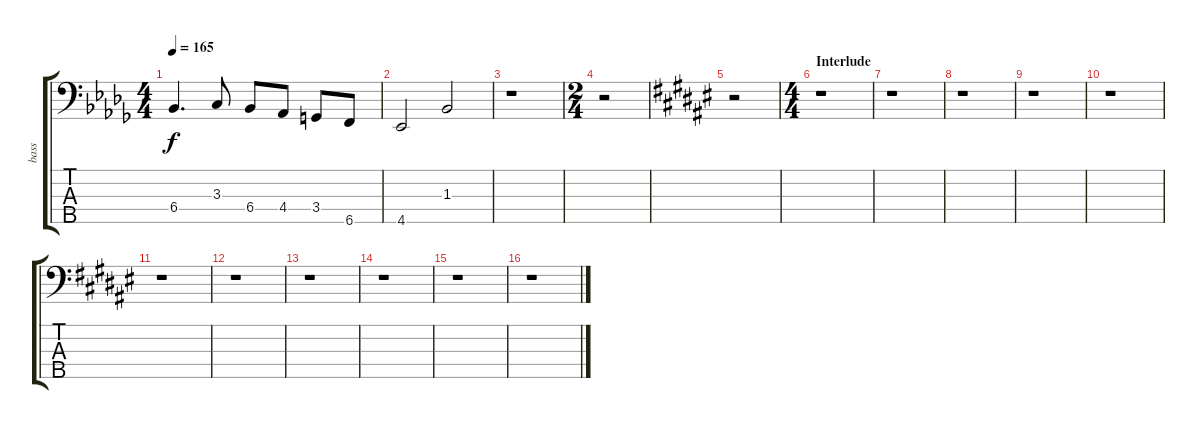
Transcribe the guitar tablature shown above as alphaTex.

\track ("bass" "bass") {instrument electricbassfinger}
\staff {score tabs}
\tuning (G2 D2 A1 E1 B0) {hide}
\ts (4 4)
\tempo 165
\clef f4
\ks db
6.4.4{d dy f} 3.3.8 6.4.8 4.4.8 3.4.8 6.5.8 |
4.5.2 1.3.2 |
r.1 |
\ts (2 4)
r.2 |
\ks f#
r.2 |
\ts (4 4)
\section ("" "Interlude")
\ks d#minor
r.1 |
r.1 |
r.1 |
r.1 |
\ks f#
r.1 |
\ks d#minor
r.1 |
r.1 |
r.1 |
\ks f#
r.1 |
\ks d#minor
r.1 |
r.1
